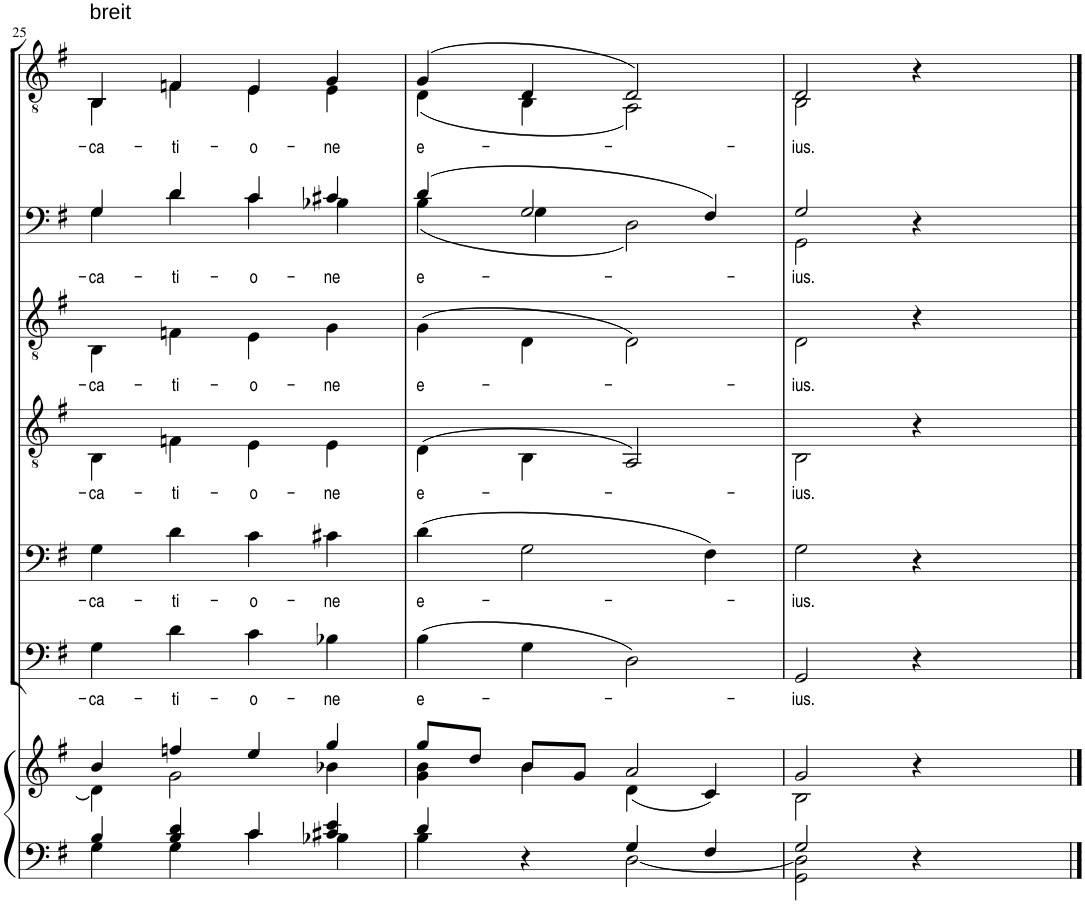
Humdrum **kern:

**kern	**kern	**kern	**text	**kern	**text	**kern	**text	**kern	**text	**kern	**text	**kern	**text
*part7	*part7	*part6	*part6	*part5	*part5	*part4	*part4	*part3	*part3	*part2	*part2	*part1	*part1
*staff8	*staff7	*staff6	*staff6	*staff5	*staff5	*staff4	*staff4	*staff3	*staff3	*staff2	*staff2	*staff1	*staff1
*I"Orgel	*	*I"Bass II	*	*I"Bass I	*	*I"Tenor II	*	*I"Tenor I	*	*I"Bass I BassII	*	*I"Tenor I Tenor II	*
*I'Org.	*	*I'B. II	*	*I'B. I	*	*I'T. II	*	*I'T. I	*	*I'B.	*	*I'T.	*
!!LO:PB:g=z
*clefF4	*clefG2	*clefF4	*	*clefF4	*	*clefGv2	*	*clefGv2	*	*clefF4	*	*clefGv2	*
*	*	*	*	*	*	*Trd7c12	*	*Trd7c12	*	*	*	*Trd7c12	*
*k[f#]	*k[f#]	*k[f#]	*	*k[f#]	*	*k[f#]	*	*k[f#]	*	*k[f#]	*	*k[f#]	*
*G:	*G:	*G:	*	*G:	*	*G:	*	*G:	*	*G:	*	*G:	*
*M4/4	*M4/4	*M4/4	*	*M4/4	*	*M4/4	*	*M4/4	*	*M4/4	*	*M4/4	*
*met(c)	*met(c)	*met(c)	*	*met(c)	*	*met(c)	*	*met(c)	*	*met(c)	*	*met(c)	*
=25	=25	=25	=25	=25	=25	=25	=25	=25	=25	=25	=25	=25	=25
*^	*^	*	*	*	*	*	*	*	*	*	*	*	*
!	!	!	!	!	!	!	!	!	!	!	!	!	!	!LO:TX:a:t=breit	!
!	!	!	!	!	!LO:LY:b	!	!LO:LY:b	!	!LO:LY:b	!	!LO:LY:b	!	!LO:LY:b	!	!LO:LY:b
*	*	*	*	*	*	*	*	*	*	*	*	*^	*	*^	*
4B/	4G\	4b/	4d\]	4G\	-ca-	4G\	-ca-	4BB\	-ca-	4BB\	-ca-	4G/	4G\	-ca-	4BB/	4BB\	-ca-
!	!	!	!	!	!LO:LY:b	!	!LO:LY:b	!	!LO:LY:b	!	!LO:LY:b	!	!	!LO:LY:b	!	!	!LO:LY:b
4B/ 4d/	4G\	4ffn/	2g\	4d\	-ti-	4d\	-ti-	4Fn\	-ti-	4Fn\	-ti-	4d/	4d\	-ti-	4Fn/	4F\	-ti-
!	!	!	!	!	!LO:LY:b	!	!LO:LY:b	!	!LO:LY:b	!	!LO:LY:b	!	!	!LO:LY:b	!	!	!LO:LY:b
4c/	4c\	4ee/	.	4c\	-o-	4c\	-o-	4E\	-o-	4E\	-o-	4c/	4c\	-o-	4E/	4E\	-o-
!	!	!	!	!	!LO:LY:b	!	!LO:LY:b	!	!LO:LY:b	!	!LO:LY:b	!	!	!LO:LY:b	!	!	!LO:LY:b
4c#X/ 4e/	4B-X\	4gg/	4b-X\	4B-X\	-ne	4c#X\	-ne	4E\	-ne	4G\	-ne	4c#X/	4B-X\	-ne	4G/	4E\	-ne
=26	=26	=26	=26	=26	=26	=26	=26	=26	=26	=26	=26	=26	=26	=26	=26	=26	=26
!	!	!	!	!	!LO:LY:b	!	!LO:LY:b	!	!LO:LY:b	!	!LO:LY:b	!	!	!LO:LY:b	!	!	!LO:LY:b
4d/	4B\	8gg/L	4g\ 4b\	(4B\	e-	(4d\	e-	(4D\	e-	(4G\	e-	(4d/	(4B\	e-	(4G/	(4D\	e-
.	.	8dd/J	.	.	.	.	.	.	.	.	.	.	.	.	.	.	.
4r	4ryy	8b/L	4b\	4G\	.	2G\	.	4BB\	.	4D\	.	2G/	4G\	.	4D/	4BB\	.
.	.	8g/J	.	.	.	.	.	.	.	.	.	.	.	.	.	.	.
4G/	[2D\	2a/	(4d\	2D\)	.	.	.	2AA/)	.	2D\)	.	.	2D\)	.	2D/)	2AA\)	.
4F#/	.	.	4c/)	.	.	4F#\)	.	.	.	.	.	4F#/)	.	.	.	.	.
=27	=27	=27	=27	=27	=27	=27	=27	=27	=27	=27	=27	=27	=27	=27	=27	=27	=27
!	!	!	!	!	!LO:LY:b	!	!LO:LY:b	!	!LO:LY:b	!	!LO:LY:b	!	!	!LO:LY:b	!	!	!LO:LY:b
2G/	2GG\ 2D\]	2g/	2B\	2GG/	-ius.	2G\	-ius.	2BB\	-ius.	2D\	-ius.	2G/	2GG\	-ius.	2D/	2BB\	-ius.
4r	2ryy	4r	2ryy	4r	.	4r	.	4r	.	4r	.	4r	2ryy	.	4r	2ryy	.
4ryy	.	4ryy	.	4ryy	.	4ryy	.	4ryy	.	4ryy	.	4ryy	.	.	4ryy	.	.
*v	*v	*	*	*	*	*	*	*	*	*	*	*v	*v	*	*v	*v	*
*	*v	*v	*	*	*	*	*	*	*	*	*	*	*	*
==	==	==	==	==	==	==	==	==	==	==	==	==	==
*-	*-	*-	*-	*-	*-	*-	*-	*-	*-	*-	*-	*-	*-
